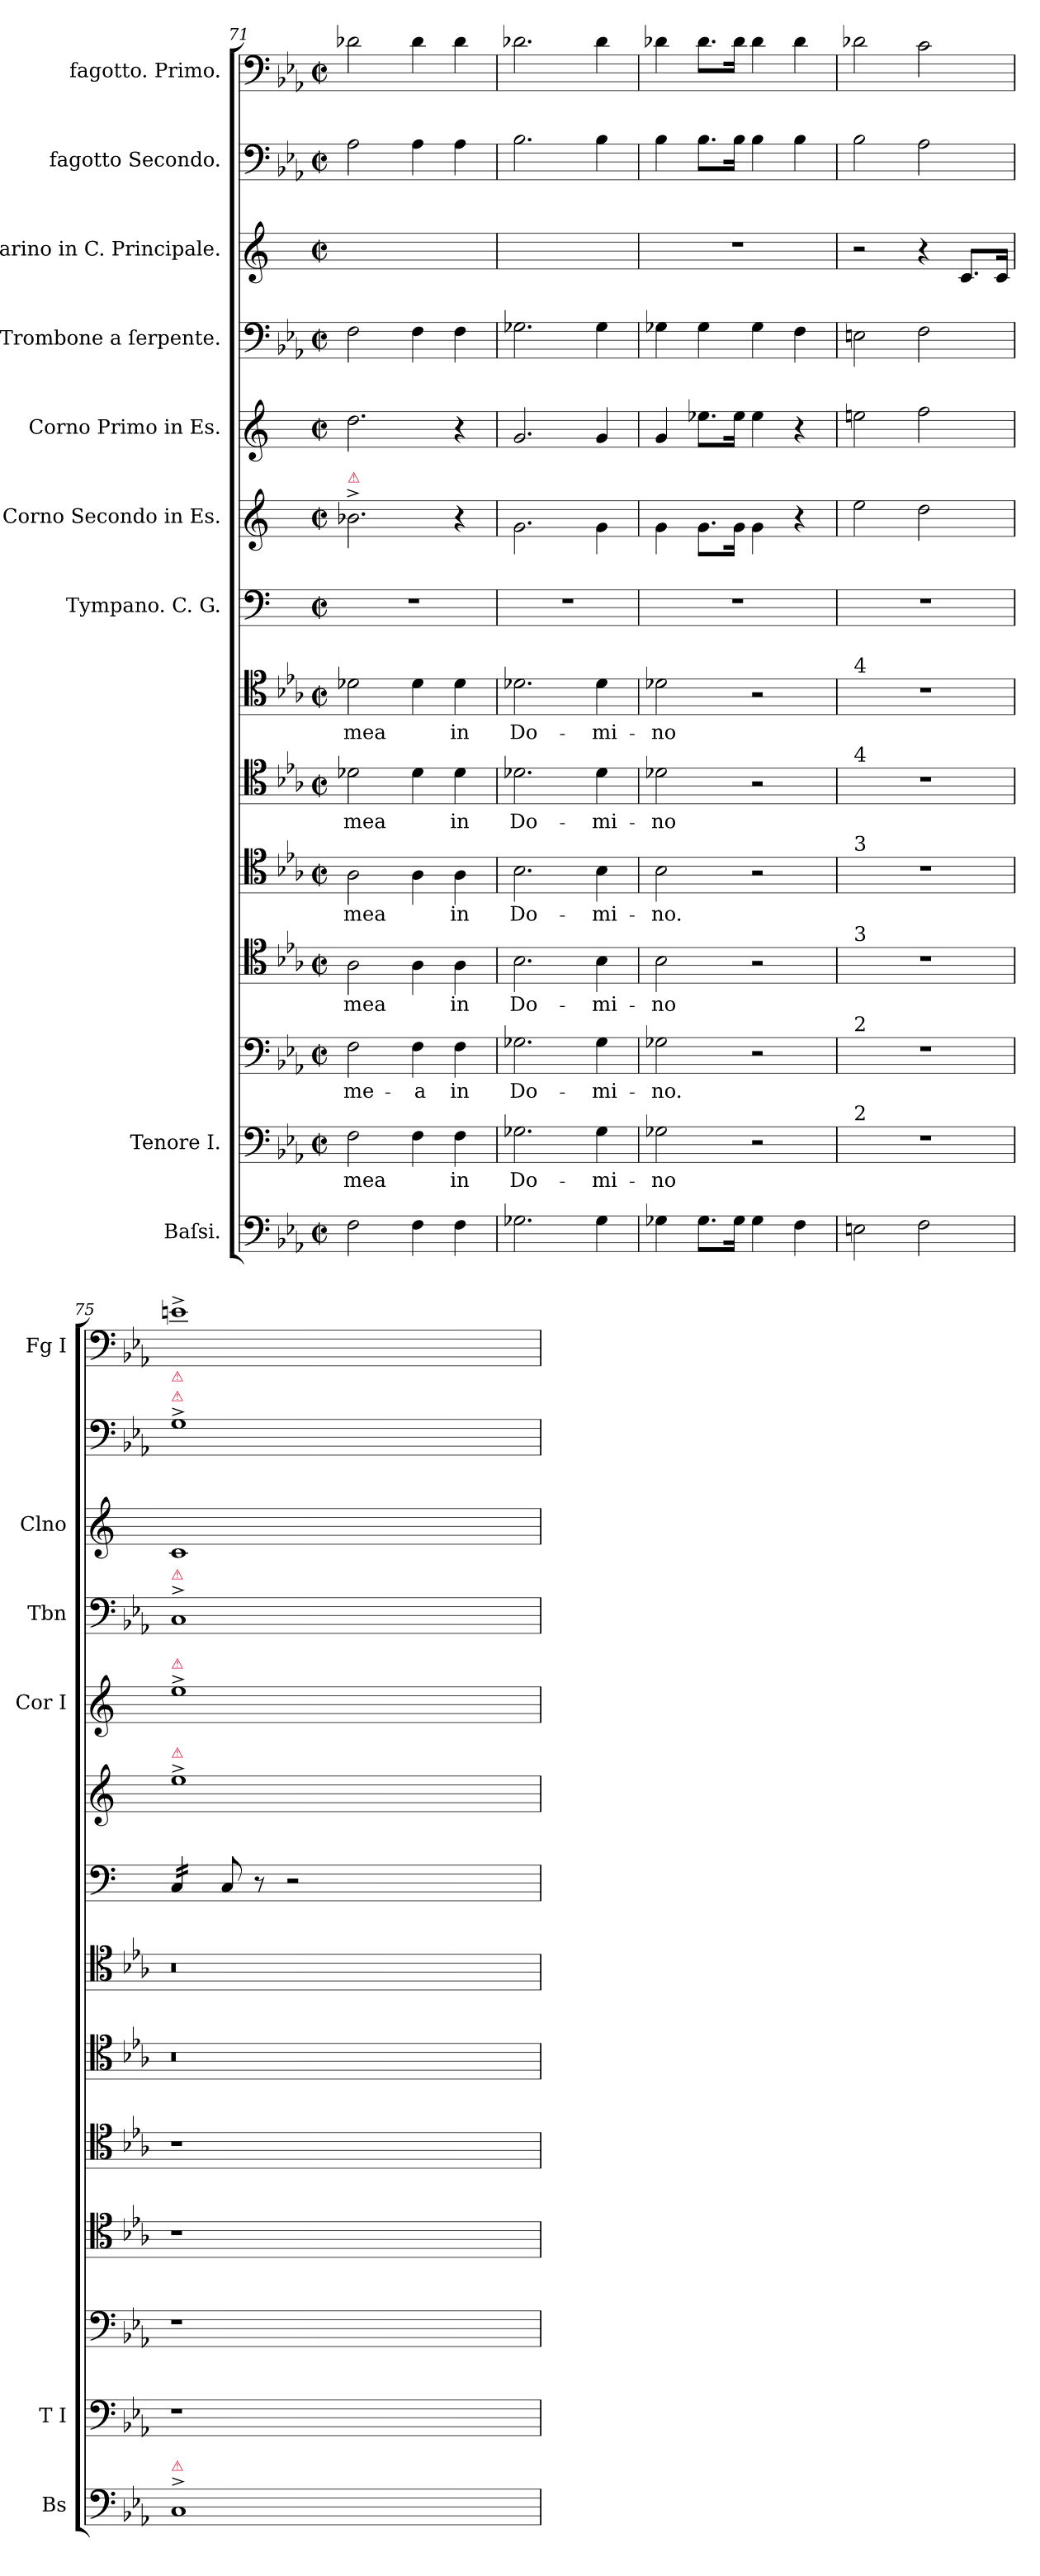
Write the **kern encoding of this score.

**kern	**kern	**text	**kern	**text	**kern	**text	**kern	**text	**kern	**text	**kern	**text	**kern	**kern	**kern	**kern	**kern	**kern	**kern
*part9	*part8	*part8	*part8	*part8	*part8	*part8	*part8	*part8	*part8	*part8	*part8	*part8	*part7	*part6	*part5	*part4	*part3	*part2	*part1
*staff14	*staff13	*staff13	*staff12	*staff12	*staff11	*staff11	*staff10	*staff10	*staff9	*staff9	*staff8	*staff8	*staff7	*staff6	*staff5	*staff4	*staff3	*staff2	*staff1
*I"Baſsi.	*I"Tenore I.	*	*	*	*	*	*	*	*	*	*	*	*I"Tympano. C. G.	*I"Corno Secondo in Es.	*I"Corno Primo in Es.	*I"Trombone a ſerpente.	*I"Clarino in C. Principale.	*I"fagotto Secondo.	*I"fagotto. Primo.
*I'Bs	*I'T I	*	*	*	*	*	*	*	*	*	*	*	*	*	*I'Cor I	*I'Tbn	*I'Clno	*	*I'Fg I
*clefF4	*clefF4	*	*clefF4	*	*clefC4	*	*clefC4	*	*clefC4	*	*clefC4	*	*clefF4	*clefG2	*clefG2	*clefF4	*clefG2	*clefF4	*clefF4
*	*	*	*	*	*	*	*	*	*	*	*	*	*	*ITrd5c9	*ITrd5c9	*	*	*	*
*k[b-e-a-]	*k[b-e-a-]	*	*k[b-e-a-]	*	*k[b-e-a-]	*	*k[b-e-a-]	*	*k[b-e-a-]	*	*k[b-e-a-]	*	*k[]	*k[b-e-a-]	*k[b-e-a-]	*k[b-e-a-]	*k[]	*k[b-e-a-]	*k[b-e-a-]
*E-:	*E-:	*	*E-:	*	*E-:	*	*E-:	*	*E-:	*	*E-:	*	*	*E-:	*E-:	*E-:	*	*E-:	*E-:
*M2/2	*M2/2	*	*M2/2	*	*M2/2	*	*M2/2	*	*M2/2	*	*M2/2	*	*M2/2	*M2/2	*M2/2	*M2/2	*M2/2	*M2/2	*M2/2
*met(c|)	*met(c|)	*	*met(c|)	*	*met(c|)	*	*met(c|)	*	*met(c|)	*	*met(c|)	*	*met(c|)	*met(c|)	*met(c|)	*met(c|)	*met(c|)	*met(c|)	*met(c|)
=71	=71	=71	=71	=71	=71	=71	=71	=71	=71	=71	=71	=71	=71	=71	=71	=71	=71	=71	=71
!	!	!	!	!	!	!	!	!	!	!	!	!	!	!LO:TX:a:color=crimson:t=⚠	!	!	!	!	!
2F\	2F\	mea	2F\	me-	2A-\	mea	2A-\	mea	2d-X\	mea	2d-X\	mea	1r	2.d-X^\	2.f\	2F\	1ryy	2A-\	2d-X\
4F\	4F\	.	4F\	-a	4A-\	.	4A-\	.	4d-\	.	4d-\	.	.	.	.	4F\	.	4A-\	4d-\
4F\	4F\	in	4F\	in	4A-\	in	4A-\	in	4d-\	in	4d-\	in	.	4r	4r	4F\	.	4A-\	4d-\
=72	=72	=72	=72	=72	=72	=72	=72	=72	=72	=72	=72	=72	=72	=72	=72	=72	=72	=72	=72
2.G-X\	2.G-X\	Do-	2.G-X\	Do-	2.B-\	Do-	2.B-\	Do-	2.d-X\	Do-	2.d-X\	Do-	1r	2.B-\	2.B-/	2.G-X\	1ryy	2.B-\	2.d-X\
4G-\	4G-\	-mi-	4G-\	-mi-	4B-\	-mi-	4B-\	-mi-	4d-\	-mi-	4d-\	-mi-	.	4B-\	4B-/	4G-\	.	4B-\	4d-\
=73	=73	=73	=73	=73	=73	=73	=73	=73	=73	=73	=73	=73	=73	=73	=73	=73	=73	=73	=73
4G-X\	2G-X\	-no	2G-X\	-no.	2B-\	-no	2B-\	-no.	2d-X\	-no	2d-X\	-no	1r	4B-\	4B-/	4G-X\	1r	4B-\	4d-X\
8.G-\L	.	.	.	.	.	.	.	.	.	.	.	.	.	8.B-\L	8.g-X\L	4G-\	.	8.B-\L	8.d-\L
16G-\Jk	.	.	.	.	.	.	.	.	.	.	.	.	.	16B-\Jk	16g-\Jk	.	.	16B-\Jk	16d-\Jk
4G-\	2r	.	2r	.	2r	.	2r	.	2r	.	2r	.	.	4B-\	4g-\	4G-\	.	4B-\	4d-\
4F\	.	.	.	.	.	.	.	.	.	.	.	.	.	4r	4r	4F\	.	4B-\	4d-\
=74	=74	=74	=74	=74	=74	=74	=74	=74	=74	=74	=74	=74	=74	=74	=74	=74	=74	=74	=74
!	!	!	!	!	!	!	!	!	!	!	!LO:TX:a:t=4	!	!	!	!	!	!	!	!
!	!	!	!	!	!	!	!	!	!LO:TX:a:t=4	!	!	!	!	!	!	!	!	!	!
!	!	!	!	!	!	!	!LO:TX:a:t=3	!	!	!	!	!	!	!	!	!	!	!	!
!	!	!	!	!	!LO:TX:a:t=3	!	!	!	!	!	!	!	!	!	!	!	!	!	!
!	!	!	!LO:TX:a:t=2	!	!	!	!	!	!	!	!	!	!	!	!	!	!	!	!
!	!LO:TX:a:t=2	!	!	!	!	!	!	!	!	!	!	!	!	!	!	!	!	!	!
2En\	1r	.	1r	.	1r	.	1r	.	1r	.	1r	.	1r	2g\	2gn\	2En\	2r	2B-\	2d-X\
2F\	.	.	.	.	.	.	.	.	.	.	.	.	.	2f\	2a-	2F\	4r	2A-\	2c\
.	.	.	.	.	.	.	.	.	.	.	.	.	.	.	.	.	8.c/L	.	.
.	.	.	.	.	.	.	.	.	.	.	.	.	.	.	.	.	16c/Jk	.	.
=75	=75	=75	=75	=75	=75	=75	=75	=75	=75	=75	=75	=75	=75	=75	=75	=75	=75	=75	=75
!	!	!	!	!	!	!	!	!	!	!	!	!	!	!	!	!	!	!	!LO:TX:b:color=crimson:t=⚠
!	!	!	!	!	!	!	!	!	!	!	!	!	!	!	!	!	!	!LO:TX:a:color=crimson:t=⚠	!
!	!	!	!	!	!	!	!	!	!	!	!	!	!	!	!	!LO:TX:a:color=crimson:t=⚠	!	!	!
!	!	!	!	!	!	!	!	!	!	!	!	!	!	!	!LO:TX:a:color=crimson:t=⚠	!	!	!	!
!	!	!	!	!	!	!	!	!	!	!	!	!	!	!LO:TX:a:color=crimson:t=⚠	!	!	!	!	!
!LO:TX:a:color=crimson:t=⚠	!	!	!	!	!	!	!	!	!	!	!	!	!	!	!	!	!	!	!
*	*	*	*	*	*	*	*	*	*	*	*	*	*tremolo	*	*	*	*	*	*
1C^\	1r	.	1r	.	1r	.	1r	.	0.r	.	0.r	.	16C/LL	1g^\	1g^\	1C^\	1c/	1G^\	1en^<\
.	.	.	.	.	.	.	.	.	.	.	.	.	16C/	.	.	.	.	.	.
.	.	.	.	.	.	.	.	.	.	.	.	.	16C/	.	.	.	.	.	.
.	.	.	.	.	.	.	.	.	.	.	.	.	16C/JJ	.	.	.	.	.	.
*	*	*	*	*	*	*	*	*	*	*	*	*	*Xtremolo	*	*	*	*	*	*
.	.	.	.	.	.	.	.	.	.	.	.	.	8C/	.	.	.	.	.	.
.	.	.	.	.	.	.	.	.	.	.	.	.	8r	.	.	.	.	.	.
.	.	.	.	.	.	.	.	.	.	.	.	.	2r	.	.	.	.	.	.
0ryy	0ryy	.	0ryy	.	0ryy	.	0ryy	.	.	.	.	.	0ryy	0ryy	0ryy	0ryy	0ryy	0ryy	0ryy
=	=	=	=	=	=	=	=	=	=	=	=	=	=	=	=	=	=	=	=
*-	*-	*-	*-	*-	*-	*-	*-	*-	*-	*-	*-	*-	*-	*-	*-	*-	*-	*-	*-
